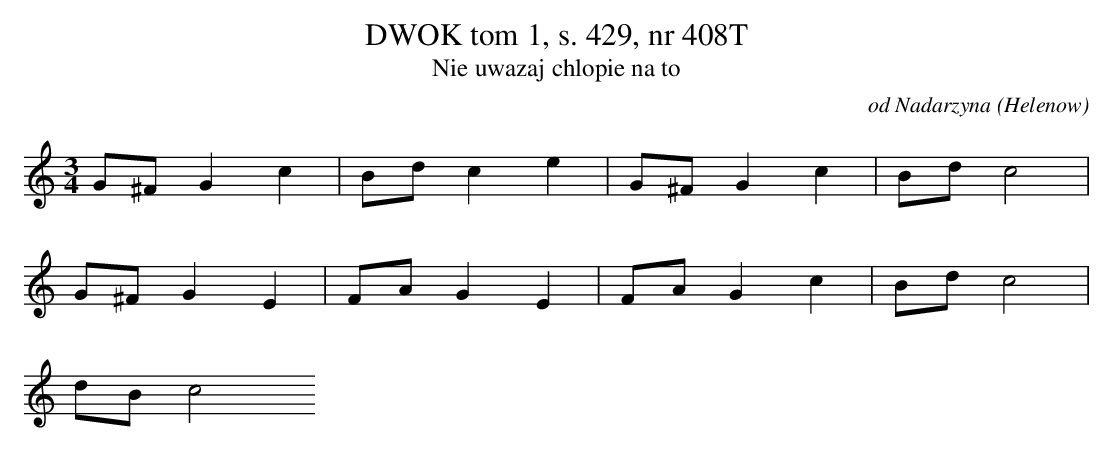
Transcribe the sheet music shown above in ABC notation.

X:1
T: DWOK tom 1, s. 429, nr 408T
T: Nie uwazaj chlopie na to
O: od Nadarzyna (Helenow)
M: 3/4
L: 1/8
K: C
G^FG2c2 | Bdc2e2 | G^FG2c2 | Bdc4 |
G^FG2E2 | FAG2E2 | FAG2c2 | Bdc4 |
dBc4
